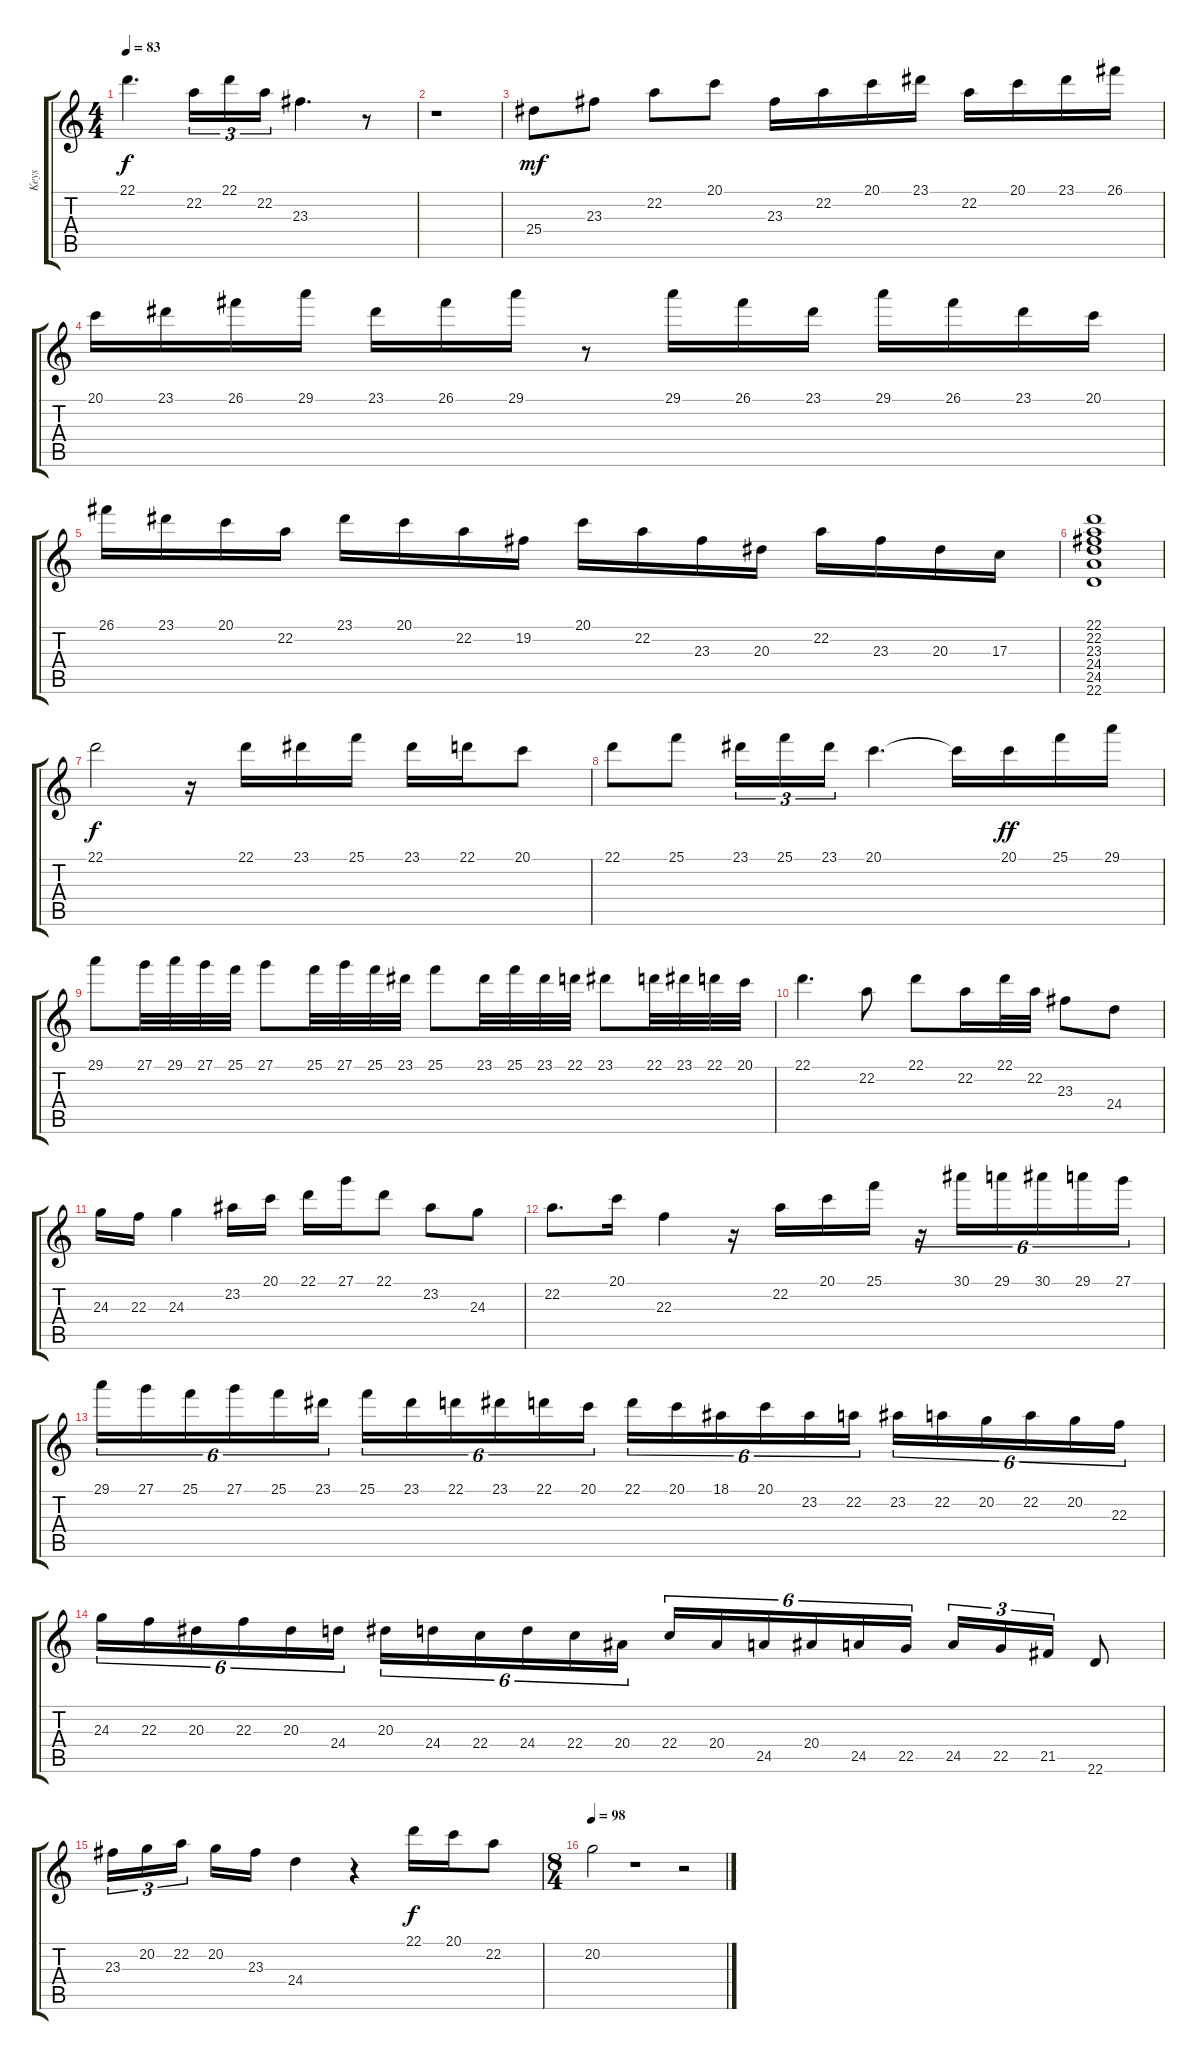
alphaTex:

\track ("Keys" "Keys") {instrument rockorgan}
\staff {score tabs}
\tuning (E4 B3 G3 D3 A2 E2) {hide}
\ts (4 4)
\tempo 83
\clef g2
\ks c
22.1.4{d dy f} 22.2.16{tu (3 2)} 22.1.16{tu (3 2)} 22.2.16{tu (3 2)} 23.3.4{d} r.8 |
r.1 |
25.4.8{dy mf} 23.3.8 22.2.8 20.1.8 23.3.16 22.2.16 20.1.16 23.1.16 22.2.16 20.1.16 23.1.16 26.1.16 |
20.1.16 23.1.16 26.1.16 29.1.16 23.1.16 26.1.16 29.1.16 r.8 29.1.16 26.1.16 23.1.16 29.1.16 26.1.16 23.1.16 20.1.16 |
26.1.16 23.1.16 20.1.16 22.2.16 23.1.16 20.1.16 22.2.16 19.2.16 20.1.16 22.2.16 23.3.16 20.3.16 22.2.16 23.3.16 20.3.16 17.3.16 |
(22.1 22.2 23.3 24.4 24.5 22.6).1 |
22.1.2{dy f} r.16 22.1.16 23.1.16 25.1.16 23.1.16 22.1.16 20.1.8 |
22.1.8 25.1.8 23.1.16{tu (3 2)} 25.1.16{tu (3 2)} 23.1.16{tu (3 2)} 20.1.4{d} 20.1{t}.16 20.1.16{dy ff} 25.1.16 29.1.16 |
29.1.8 27.1.32 29.1.32 27.1.32 25.1.32 27.1.8 25.1.32 27.1.32 25.1.32 23.1.32 25.1.8 23.1.32 25.1.32 23.1.32 22.1.32 23.1.8 22.1.32 23.1.32 22.1.32 20.1.32 |
22.1.4{d} 22.2.8 22.1.8 22.2.16 22.1.32 22.2.32 23.3.8 24.4.8 |
24.3.16 22.3.16 24.3.4 23.2.16 20.1.16 22.1.16 27.1.16 22.1.8 23.2.8 24.3.8 |
22.2.8{d} 20.1.16 22.3.4 r.16 22.2.16 20.1.16 25.1.16 r.16{tu (6 4)} 30.1.16{tu (6 4)} 29.1.16{tu (6 4)} 30.1.16{tu (6 4)} 29.1.16{tu (6 4)} 27.1.16{tu (6 4)} |
29.1.16{tu (6 4)} 27.1.16{tu (6 4)} 25.1.16{tu (6 4)} 27.1.16{tu (6 4)} 25.1.16{tu (6 4)} 23.1.16{tu (6 4)} 25.1.16{tu (6 4)} 23.1.16{tu (6 4)} 22.1.16{tu (6 4)} 23.1.16{tu (6 4)} 22.1.16{tu (6 4)} 20.1.16{tu (6 4)} 22.1.16{tu (6 4)} 20.1.16{tu (6 4)} 18.1.16{tu (6 4)} 20.1.16{tu (6 4)} 23.2.16{tu (6 4)} 22.2.16{tu (6 4)} 23.2.16{tu (6 4)} 22.2.16{tu (6 4)} 20.2.16{tu (6 4)} 22.2.16{tu (6 4)} 20.2.16{tu (6 4)} 22.3.16{tu (6 4)} |
24.3.16{tu (6 4)} 22.3.16{tu (6 4)} 20.3.16{tu (6 4)} 22.3.16{tu (6 4)} 20.3.16{tu (6 4)} 24.4.16{tu (6 4)} 20.3.16{tu (6 4)} 24.4.16{tu (6 4)} 22.4.16{tu (6 4)} 24.4.16{tu (6 4)} 22.4.16{tu (6 4)} 20.4.16{tu (6 4)} 22.4.16{tu (6 4)} 20.4.16{tu (6 4)} 24.5.16{tu (6 4)} 20.4.16{tu (6 4)} 24.5.16{tu (6 4)} 22.5.16{tu (6 4)} 24.5.16{tu (3 2)} 22.5.16{tu (3 2)} 21.5.16{tu (3 2)} 22.6.8 |
23.3.16{tu (3 2)} 20.2.16{tu (3 2)} 22.2.16{tu (3 2)} 20.2.16 23.3.16 24.4.4 r.4 22.1.16{dy f} 20.1.16 22.2.8 |
\ts (8 4)
\tempo 98
20.2.2 r.1 r.2
